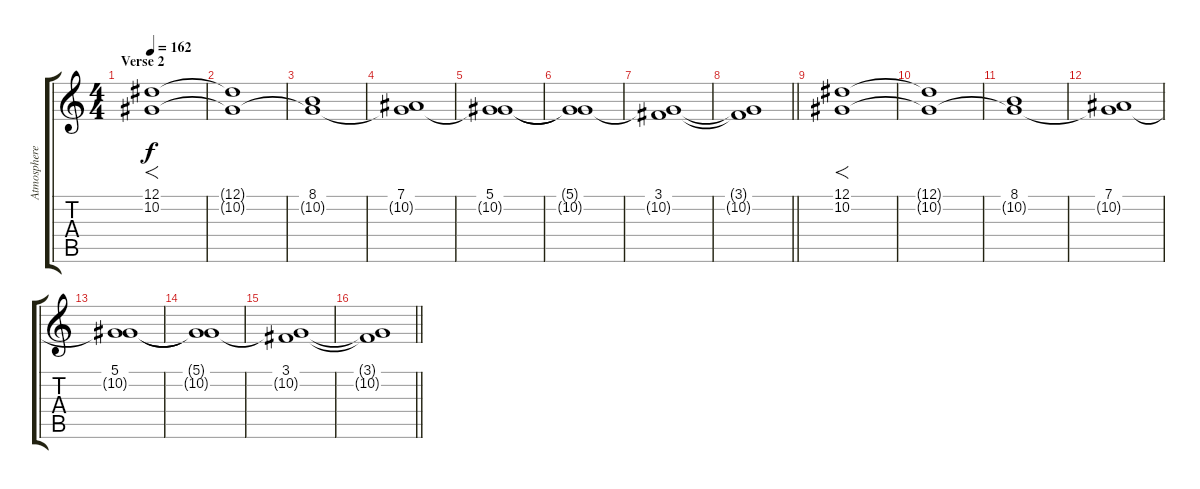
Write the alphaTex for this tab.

\track ("Atmosphere" "Atmosphere") {instrument pad5bowed}
\staff {score tabs}
\tuning (Eb4 Bb3 Gb3 Db3 Ab2 Db2) {hide}
\ts (4 4)
\section ("" "Verse 2")
\tempo 162
\clef g2
\ks c
(12.1 10.2).1{f dy f} |
(12.1{t} 10.2{t}).1 |
(8.1 10.2{t}).1 |
(7.1 10.2{t}).1 |
(5.1 10.2{t}).1 |
(5.1{t} 10.2{t}).1 |
(3.1 10.2{t}).1 |
\barLineRight lightlight
(3.1{t} 10.2{t}).1 |
(12.1 10.2).1{f} |
(12.1{t} 10.2{t}).1 |
(8.1 10.2{t}).1 |
(7.1 10.2{t}).1 |
(5.1 10.2{t}).1 |
(5.1{t} 10.2{t}).1 |
(3.1 10.2{t}).1 |
\barLineRight lightlight
(3.1{t} 10.2{t}).1
